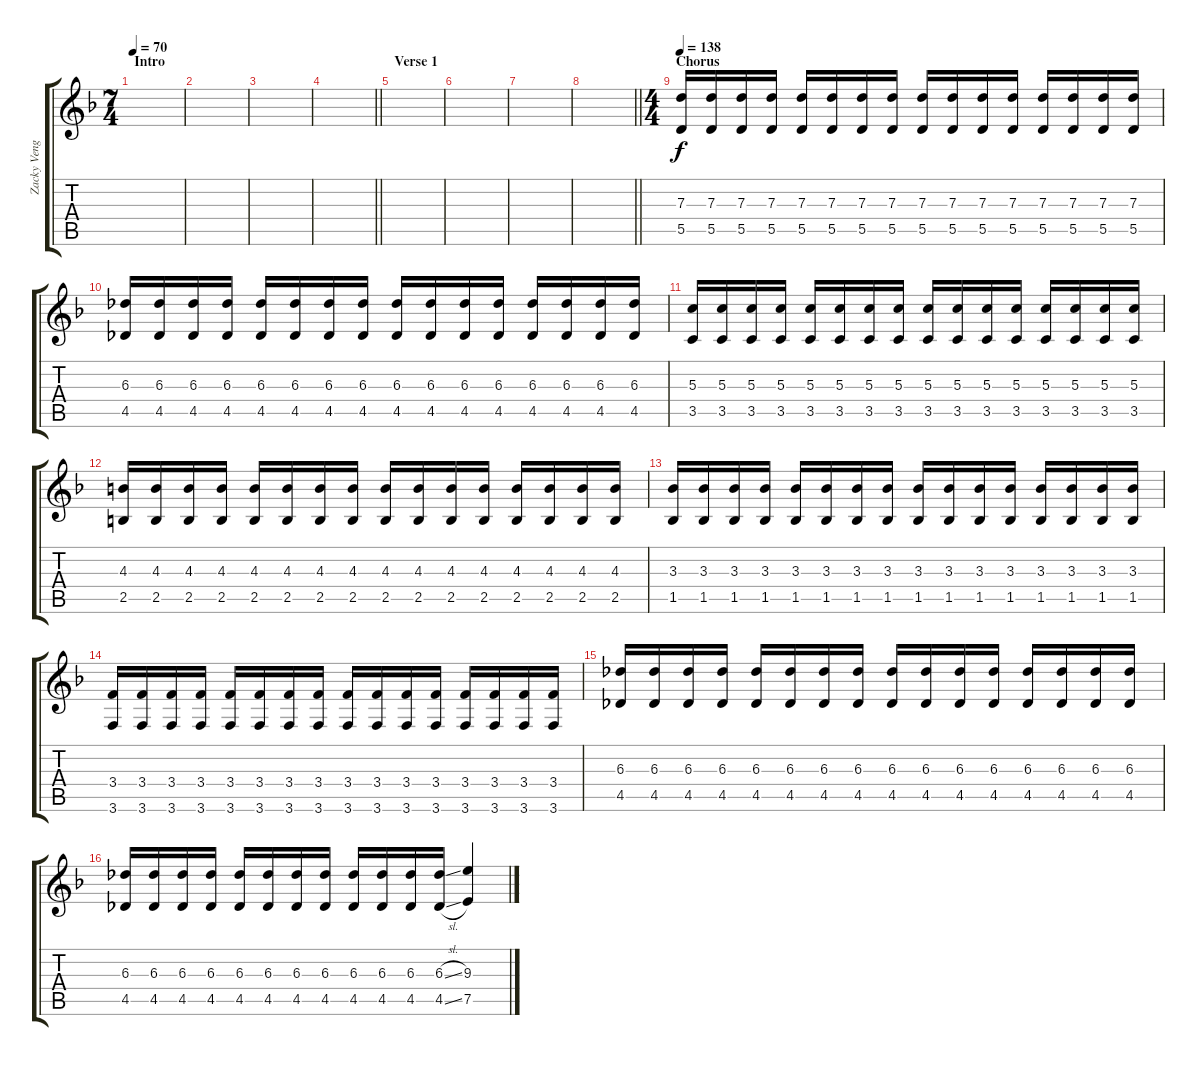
\track ("Zacky Vengeance" "Zacky Veng") {instrument distortionguitar}
\staff {score tabs}
\tuning (E4 B3 G3 D3 A2 D2) {hide}
\ts (7 4)
\section ("" "Intro")
\tempo 70
\clef g2
\ks dminor
|
|
|
\barLineRight lightlight
|
\section ("" "Verse 1")
|
|
|
\barLineRight lightlight
|
\ts (4 4)
\section ("" "Chorus")
\tempo 138
(7.3 5.5).16 (7.3 5.5).16 (7.3 5.5).16 (7.3 5.5).16 (7.3 5.5).16 (7.3 5.5).16 (7.3 5.5).16 (7.3 5.5).16 (7.3 5.5).16 (7.3 5.5).16 (7.3 5.5).16 (7.3 5.5).16 (7.3 5.5).16 (7.3 5.5).16 (7.3 5.5).16 (7.3 5.5).16 |
(6.3 4.5).16 (6.3 4.5).16 (6.3 4.5).16 (6.3 4.5).16 (6.3 4.5).16 (6.3 4.5).16 (6.3 4.5).16 (6.3 4.5).16 (6.3 4.5).16 (6.3 4.5).16 (6.3 4.5).16 (6.3 4.5).16 (6.3 4.5).16 (6.3 4.5).16 (6.3 4.5).16 (6.3 4.5).16 |
(5.3 3.5).16 (5.3 3.5).16 (5.3 3.5).16 (5.3 3.5).16 (5.3 3.5).16 (5.3 3.5).16 (5.3 3.5).16 (5.3 3.5).16 (5.3 3.5).16 (5.3 3.5).16 (5.3 3.5).16 (5.3 3.5).16 (5.3 3.5).16 (5.3 3.5).16 (5.3 3.5).16 (5.3 3.5).16 |
(4.3 2.5).16 (4.3 2.5).16 (4.3 2.5).16 (4.3 2.5).16 (4.3 2.5).16 (4.3 2.5).16 (4.3 2.5).16 (4.3 2.5).16 (4.3 2.5).16 (4.3 2.5).16 (4.3 2.5).16 (4.3 2.5).16 (4.3 2.5).16 (4.3 2.5).16 (4.3 2.5).16 (4.3 2.5).16 |
(3.3 1.5).16 (3.3 1.5).16 (3.3 1.5).16 (3.3 1.5).16 (3.3 1.5).16 (3.3 1.5).16 (3.3 1.5).16 (3.3 1.5).16 (3.3 1.5).16 (3.3 1.5).16 (3.3 1.5).16 (3.3 1.5).16 (3.3 1.5).16 (3.3 1.5).16 (3.3 1.5).16 (3.3 1.5).16 |
(3.4 3.6).16 (3.4 3.6).16 (3.4 3.6).16 (3.4 3.6).16 (3.4 3.6).16 (3.4 3.6).16 (3.4 3.6).16 (3.4 3.6).16 (3.4 3.6).16 (3.4 3.6).16 (3.4 3.6).16 (3.4 3.6).16 (3.4 3.6).16 (3.4 3.6).16 (3.4 3.6).16 (3.4 3.6).16 |
(6.3 4.5).16 (6.3 4.5).16 (6.3 4.5).16 (6.3 4.5).16 (6.3 4.5).16 (6.3 4.5).16 (6.3 4.5).16 (6.3 4.5).16 (6.3 4.5).16 (6.3 4.5).16 (6.3 4.5).16 (6.3 4.5).16 (6.3 4.5).16 (6.3 4.5).16 (6.3 4.5).16 (6.3 4.5).16 |
(6.3 4.5).16 (6.3 4.5).16 (6.3 4.5).16 (6.3 4.5).16 (6.3 4.5).16 (6.3 4.5).16 (6.3 4.5).16 (6.3 4.5).16 (6.3 4.5).16 (6.3 4.5).16 (6.3 4.5).16 (6.3{sl} 4.5{sl}).16 (9.3 7.5).4
